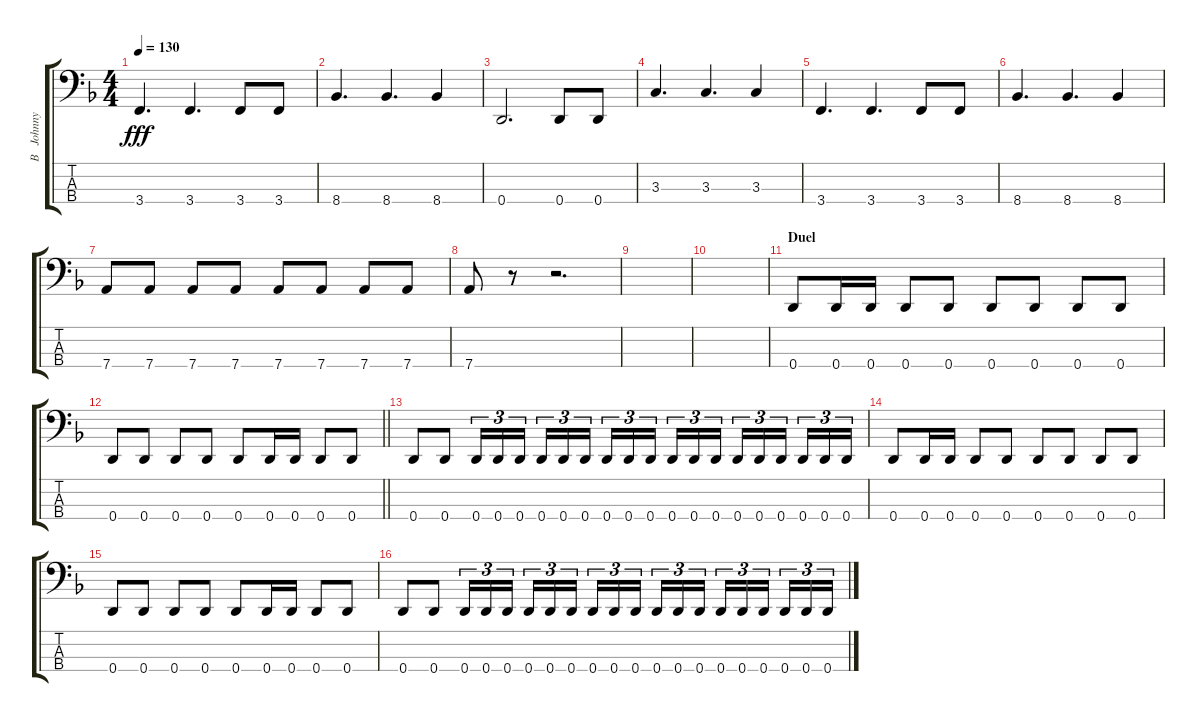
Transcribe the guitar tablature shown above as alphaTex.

\track ("B   Johnny Christ" "B   Johnny") {instrument electricbasspick}
\staff {score tabs}
\tuning (G2 D2 A1 D1) {hide}
\ts (4 4)
\tempo 130
\clef f4
\ks dminor
3.4.4{d dy fff} 3.4.4{d} 3.4.8 3.4.8 |
8.4.4{d} 8.4.4{d} 8.4.4 |
0.4.2{d} 0.4.8 0.4.8 |
3.3.4{d} 3.3.4{d} 3.3.4 |
3.4.4{d} 3.4.4{d} 3.4.8 3.4.8 |
8.4.4{d} 8.4.4{d} 8.4.4 |
7.4.8 7.4.8 7.4.8 7.4.8 7.4.8 7.4.8 7.4.8 7.4.8 |
7.4.8 r.8 r.2{d} |
|
|
\section ("" "Duel")
0.4.8 0.4.16 0.4.16 0.4.8 0.4.8 0.4.8 0.4.8 0.4.8 0.4.8 |
\barLineRight lightlight
0.4.8 0.4.8 0.4.8 0.4.8 0.4.8 0.4.16 0.4.16 0.4.8 0.4.8 |
0.4.8 0.4.8 0.4.16{tu (3 2)} 0.4.16{tu (3 2)} 0.4.16{tu (3 2) beam splitsecondary} 0.4.16{tu (3 2)} 0.4.16{tu (3 2)} 0.4.16{tu (3 2)} 0.4.16{tu (3 2)} 0.4.16{tu (3 2)} 0.4.16{tu (3 2) beam splitsecondary} 0.4.16{tu (3 2)} 0.4.16{tu (3 2)} 0.4.16{tu (3 2)} 0.4.16{tu (3 2)} 0.4.16{tu (3 2)} 0.4.16{tu (3 2) beam splitsecondary} 0.4.16{tu (3 2)} 0.4.16{tu (3 2)} 0.4.16{tu (3 2)} |
0.4.8 0.4.16 0.4.16 0.4.8 0.4.8 0.4.8 0.4.8 0.4.8 0.4.8 |
0.4.8 0.4.8 0.4.8 0.4.8 0.4.8 0.4.16 0.4.16 0.4.8 0.4.8 |
0.4.8 0.4.8 0.4.16{tu (3 2)} 0.4.16{tu (3 2)} 0.4.16{tu (3 2) beam splitsecondary} 0.4.16{tu (3 2)} 0.4.16{tu (3 2)} 0.4.16{tu (3 2)} 0.4.16{tu (3 2)} 0.4.16{tu (3 2)} 0.4.16{tu (3 2) beam splitsecondary} 0.4.16{tu (3 2)} 0.4.16{tu (3 2)} 0.4.16{tu (3 2)} 0.4.16{tu (3 2)} 0.4.16{tu (3 2)} 0.4.16{tu (3 2) beam splitsecondary} 0.4.16{tu (3 2)} 0.4.16{tu (3 2)} 0.4.16{tu (3 2)}
